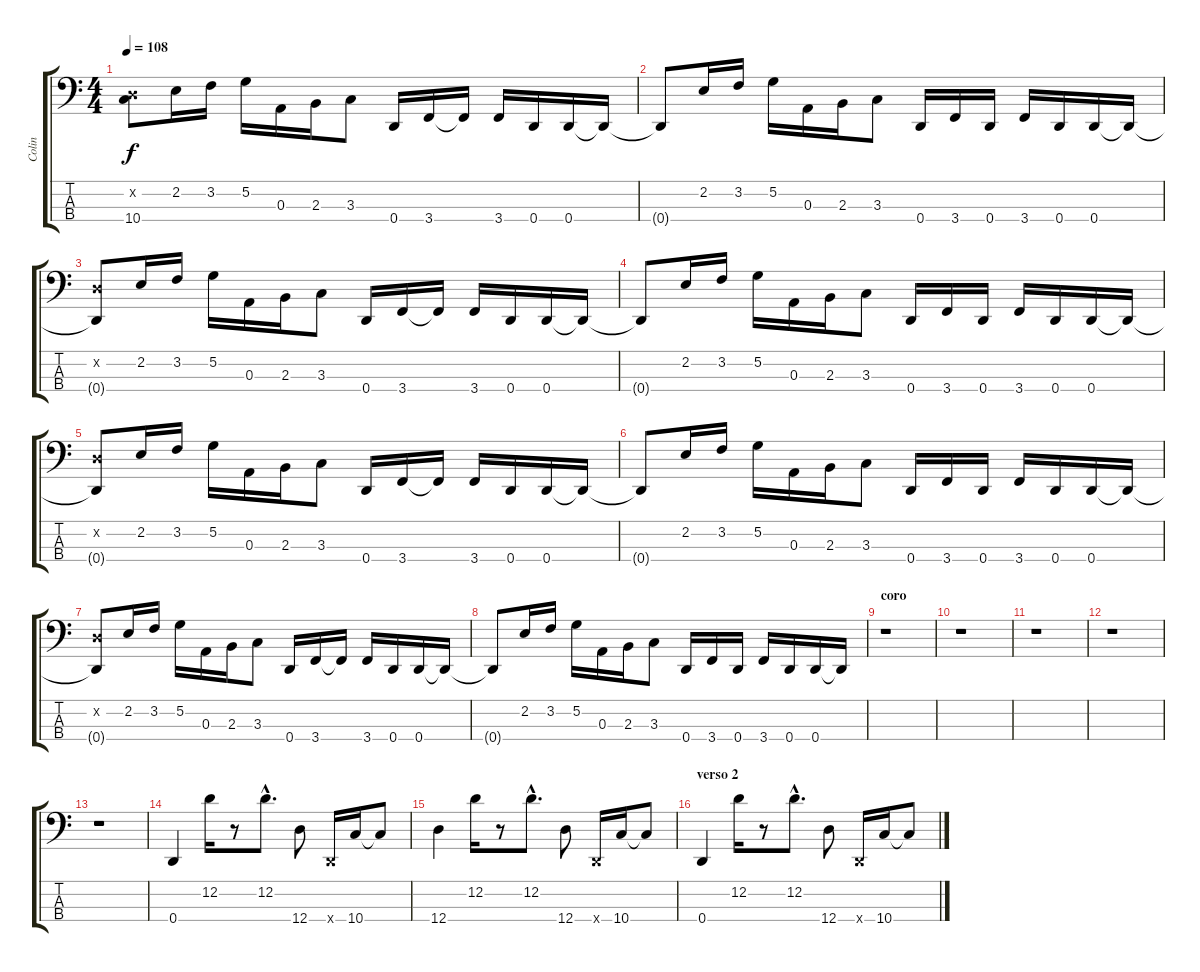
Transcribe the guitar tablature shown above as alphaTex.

\track ("Colin" "Colin") {instrument electricbassfinger}
\staff {score tabs}
\tuning (G2 D2 A1 D1) {hide}
\ts (4 4)
\tempo 108
\clef f4
\ks c
(0.2{x} 10.4{t}).8{dy f} 2.2.16 3.2.16 5.2.16 0.3.16 2.3.16 3.3.8 0.4.16 3.4.16 3.4{t}.16 3.4.16 0.4.16 0.4.16 0.4{t}.16 |
0.4{t}.8 2.2.16 3.2.16 5.2.16 0.3.16 2.3.16 3.3.8 0.4.16 3.4.16 0.4.16 3.4.16 0.4.16 0.4.16 0.4{t}.16 |
(0.2{x} 0.4{t}).8 2.2.16 3.2.16 5.2.16 0.3.16 2.3.16 3.3.8 0.4.16 3.4.16 3.4{t}.16 3.4.16 0.4.16 0.4.16 0.4{t}.16 |
0.4{t}.8 2.2.16 3.2.16 5.2.16 0.3.16 2.3.16 3.3.8 0.4.16 3.4.16 0.4.16 3.4.16 0.4.16 0.4.16 0.4{t}.16 |
(0.2{x} 0.4{t}).8 2.2.16 3.2.16 5.2.16 0.3.16 2.3.16 3.3.8 0.4.16 3.4.16 3.4{t}.16 3.4.16 0.4.16 0.4.16 0.4{t}.16 |
0.4{t}.8 2.2.16 3.2.16 5.2.16 0.3.16 2.3.16 3.3.8 0.4.16 3.4.16 0.4.16 3.4.16 0.4.16 0.4.16 0.4{t}.16 |
(0.2{x} 0.4{t}).8 2.2.16 3.2.16 5.2.16 0.3.16 2.3.16 3.3.8 0.4.16 3.4.16 3.4{t}.16 3.4.16 0.4.16 0.4.16 0.4{t}.16 |
0.4{t}.8 2.2.16 3.2.16 5.2.16 0.3.16 2.3.16 3.3.8 0.4.16 3.4.16 0.4.16 3.4.16 0.4.16 0.4.16 0.4{t}.16 |
\section ("" "coro")
r.1 |
r.1 |
r.1 |
r.1 |
r.1 |
0.4.4 12.2.16 r.8 12.2{hac}.8{d} 12.4.8 0.4{x}.16 10.4.16 10.4{t}.8 |
12.4.4 12.2.16 r.8 12.2{hac}.8{d} 12.4.8 0.4{x}.16 10.4.16 10.4{t}.8 |
\section ("" "verso 2")
0.4.4 12.2.16 r.8 12.2{hac}.8{d} 12.4.8 0.4{x}.16 10.4.16 10.4{t}.8
